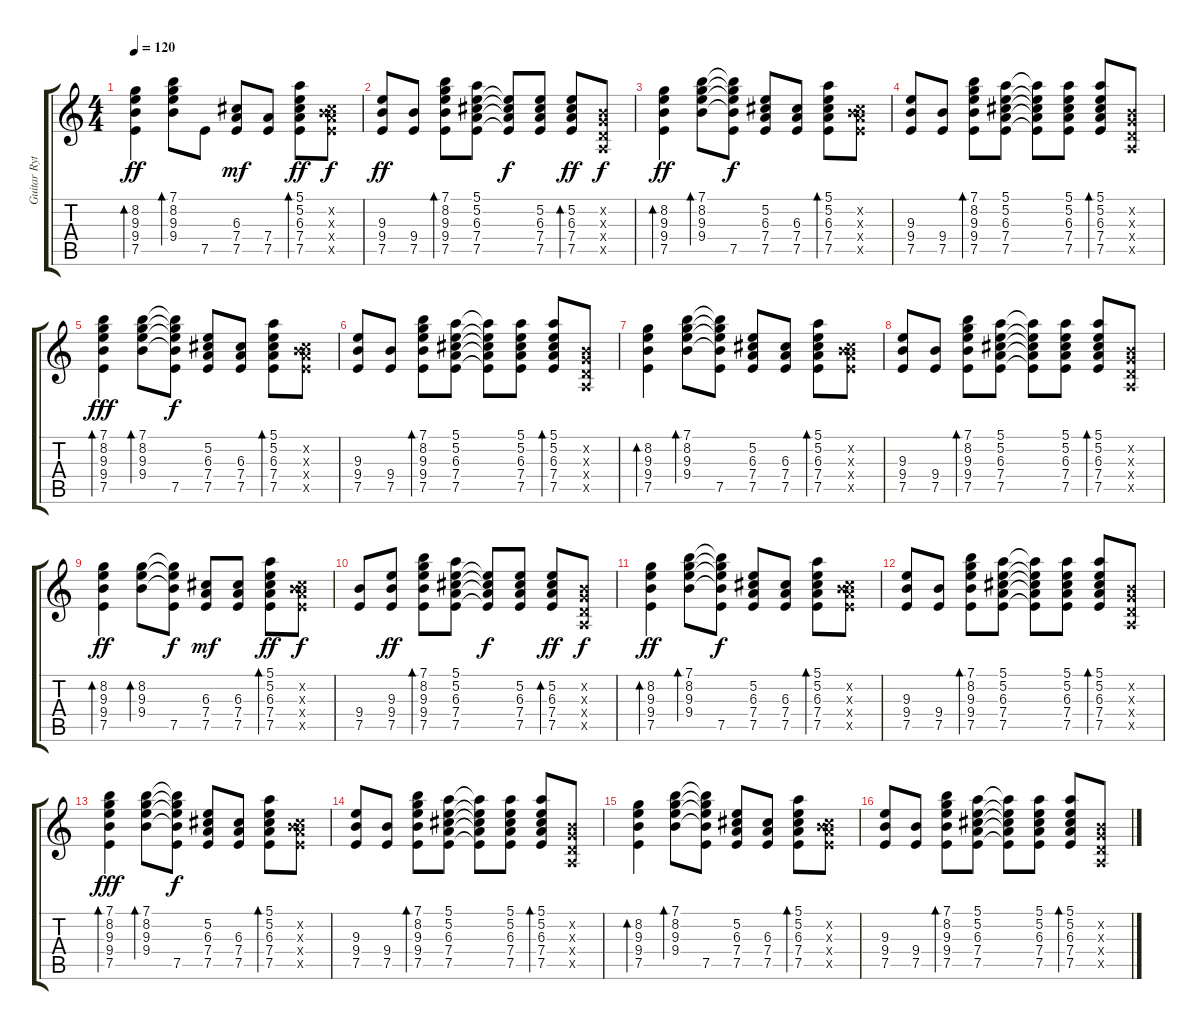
\track ("Guitar Rythm (pan +8)" "Guitar Ryt") {instrument acousticguitarsteel}
\staff {score tabs}
\tuning (E4 B3 G3 D3 A2 E2) {hide}
\ts (4 4)
\tempo 120
\clef g2
\ks c
(8.2 9.3 9.4 7.5).4{bd 60 dy ff volume 5 instrument acousticguitarsteel} (7.1 8.2 9.3 9.4).8{bd 30 volume 8} 7.5.8 (6.3 7.4 7.5).8{dy mf} (7.4 7.5).8 (5.1 5.2 6.3 7.4 7.5).8{bd 30 dy ff} (0.2{x} 6.3{x} 7.4{x} 7.5{x}).8{dy f} |
(9.3 9.4 7.5).8{dy ff} (9.4 7.5).8 (7.1 8.2 9.3 9.4 7.5).8{bd 30} (5.1 5.2 6.3 7.4 7.5).8 (5.2{t} 6.3{t} 7.4{t} 7.5{t}).8{dy f} (5.2 6.3 7.4 7.5).8 (5.2 6.3 7.4 7.5).8{bd 30 dy ff} (0.2{x} 0.3{x} 0.4{x} 0.5{x}).8{dy f} |
(8.2 9.3 9.4 7.5).4{bd 60 dy ff} (7.1 8.2 9.3 9.4).8{bd 30} (7.1{t} 8.2{t} 9.3{t} 9.4{t} 7.5).8{dy f} (5.2 6.3 7.4 7.5).8 (6.3 7.4 7.5).8 (5.1 5.2 6.3 7.4 7.5).8{bd 30} (0.2{x} 6.3{x} 7.4{x} 7.5{x}).8 |
(9.3 9.4 7.5).8 (9.4 7.5).8 (7.1 8.2 9.3 9.4 7.5).8{bd 30} (5.1 5.2 6.3 7.4 7.5).8 (5.1{t} 5.2{t} 6.3{t} 7.4{t} 7.5{t}).8 (5.1 5.2 6.3 7.4 7.5).8 (5.1 5.2 6.3 7.4 7.5).8{bd 30} (0.2{x} 0.3{x} 0.4{x} 0.5{x}).8 |
(7.1 8.2 9.3 9.4 7.5).4{bd 60 dy fff} (7.1 8.2 9.3 9.4).8{bd 30} (7.1{t} 8.2{t} 9.3{t} 9.4{t} 7.5).8{dy f} (5.2 6.3 7.4 7.5).8 (6.3 7.4 7.5).8 (5.1 5.2 6.3 7.4 7.5).8{bd 30} (0.2{x} 6.3{x} 7.4{x} 7.5{x}).8 |
(9.3 9.4 7.5).8 (9.4 7.5).8 (7.1 8.2 9.3 9.4 7.5).8{bd 30} (5.1 5.2 6.3 7.4 7.5).8 (5.1{t} 5.2{t} 6.3{t} 7.4{t} 7.5{t}).8 (5.1 5.2 6.3 7.4 7.5).8 (5.1 5.2 6.3 7.4 7.5).8{bd 30} (0.2{x} 0.3{x} 0.4{x} 0.5{x}).8 |
(8.2 9.3 9.4 7.5).4{bd 60} (7.1 8.2 9.3 9.4).8{bd 30} (7.1{t} 8.2{t} 9.3{t} 9.4{t} 7.5).8 (5.2 6.3 7.4 7.5).8 (6.3 7.4 7.5).8 (5.1 5.2 6.3 7.4 7.5).8{bd 30} (0.2{x} 6.3{x} 7.4{x} 7.5{x}).8 |
(9.3 9.4 7.5).8 (9.4 7.5).8 (7.1 8.2 9.3 9.4 7.5).8{bd 30} (5.1 5.2 6.3 7.4 7.5).8 (5.1{t} 5.2{t} 6.3{t} 7.4{t} 7.5{t}).8 (5.1 5.2 6.3 7.4 7.5).8 (5.1 5.2 6.3 7.4 7.5).8{bd 30} (0.2{x} 0.3{x} 0.4{x} 0.5{x}).8 |
(8.2 9.3 9.4 7.5).4{bd 60 dy ff} (8.2 9.3 9.4).8{bd 30} (8.2{t} 9.3{t} 9.4{t} 7.5).8{dy f} (6.3 7.4 7.5).8{dy mf} (6.3 7.4 7.5).8 (5.1 5.2 6.3 7.4 7.5).8{bd 30 dy ff} (0.2{x} 6.3{x} 7.4{x} 7.5{x}).8{dy f} |
(9.4 7.5).8 (9.3 9.4 7.5).8{dy ff} (7.1 8.2 9.3 9.4 7.5).8{bd 30} (5.1 5.2 6.3 7.4 7.5).8 (5.2{t} 6.3{t} 7.4{t} 7.5{t}).8{dy f} (5.2 6.3 7.4 7.5).8 (5.2 6.3 7.4 7.5).8{bd 30 dy ff} (0.2{x} 0.3{x} 0.4{x} 0.5{x}).8{dy f} |
(8.2 9.3 9.4 7.5).4{bd 60 dy ff} (7.1 8.2 9.3 9.4).8{bd 30} (7.1{t} 8.2{t} 9.3{t} 9.4{t} 7.5).8{dy f} (5.2 6.3 7.4 7.5).8 (6.3 7.4 7.5).8 (5.1 5.2 6.3 7.4 7.5).8{bd 30} (0.2{x} 6.3{x} 7.4{x} 7.5{x}).8 |
(9.3 9.4 7.5).8 (9.4 7.5).8 (7.1 8.2 9.3 9.4 7.5).8{bd 30} (5.1 5.2 6.3 7.4 7.5).8 (5.1{t} 5.2{t} 6.3{t} 7.4{t} 7.5{t}).8 (5.1 5.2 6.3 7.4 7.5).8 (5.1 5.2 6.3 7.4 7.5).8{bd 30} (0.2{x} 0.3{x} 0.4{x} 0.5{x}).8 |
(7.1 8.2 9.3 9.4 7.5).4{bd 60 dy fff} (7.1 8.2 9.3 9.4).8{bd 30} (7.1{t} 8.2{t} 9.3{t} 9.4{t} 7.5).8{dy f} (5.2 6.3 7.4 7.5).8 (6.3 7.4 7.5).8 (5.1 5.2 6.3 7.4 7.5).8{bd 30} (0.2{x} 6.3{x} 7.4{x} 7.5{x}).8 |
(9.3 9.4 7.5).8 (9.4 7.5).8 (7.1 8.2 9.3 9.4 7.5).8{bd 30} (5.1 5.2 6.3 7.4 7.5).8 (5.1{t} 5.2{t} 6.3{t} 7.4{t} 7.5{t}).8 (5.1 5.2 6.3 7.4 7.5).8 (5.1 5.2 6.3 7.4 7.5).8{bd 30} (0.2{x} 0.3{x} 0.4{x} 0.5{x}).8 |
(8.2 9.3 9.4 7.5).4{bd 60} (7.1 8.2 9.3 9.4).8{bd 30} (7.1{t} 8.2{t} 9.3{t} 9.4{t} 7.5).8 (5.2 6.3 7.4 7.5).8 (6.3 7.4 7.5).8 (5.1 5.2 6.3 7.4 7.5).8{bd 30} (0.2{x} 6.3{x} 7.4{x} 7.5{x}).8 |
(9.3 9.4 7.5).8 (9.4 7.5).8 (7.1 8.2 9.3 9.4 7.5).8{bd 30} (5.1 5.2 6.3 7.4 7.5).8 (5.1{t} 5.2{t} 6.3{t} 7.4{t} 7.5{t}).8 (5.1 5.2 6.3 7.4 7.5).8 (5.1 5.2 6.3 7.4 7.5).8{bd 30} (0.2{x} 0.3{x} 0.4{x} 0.5{x}).8
